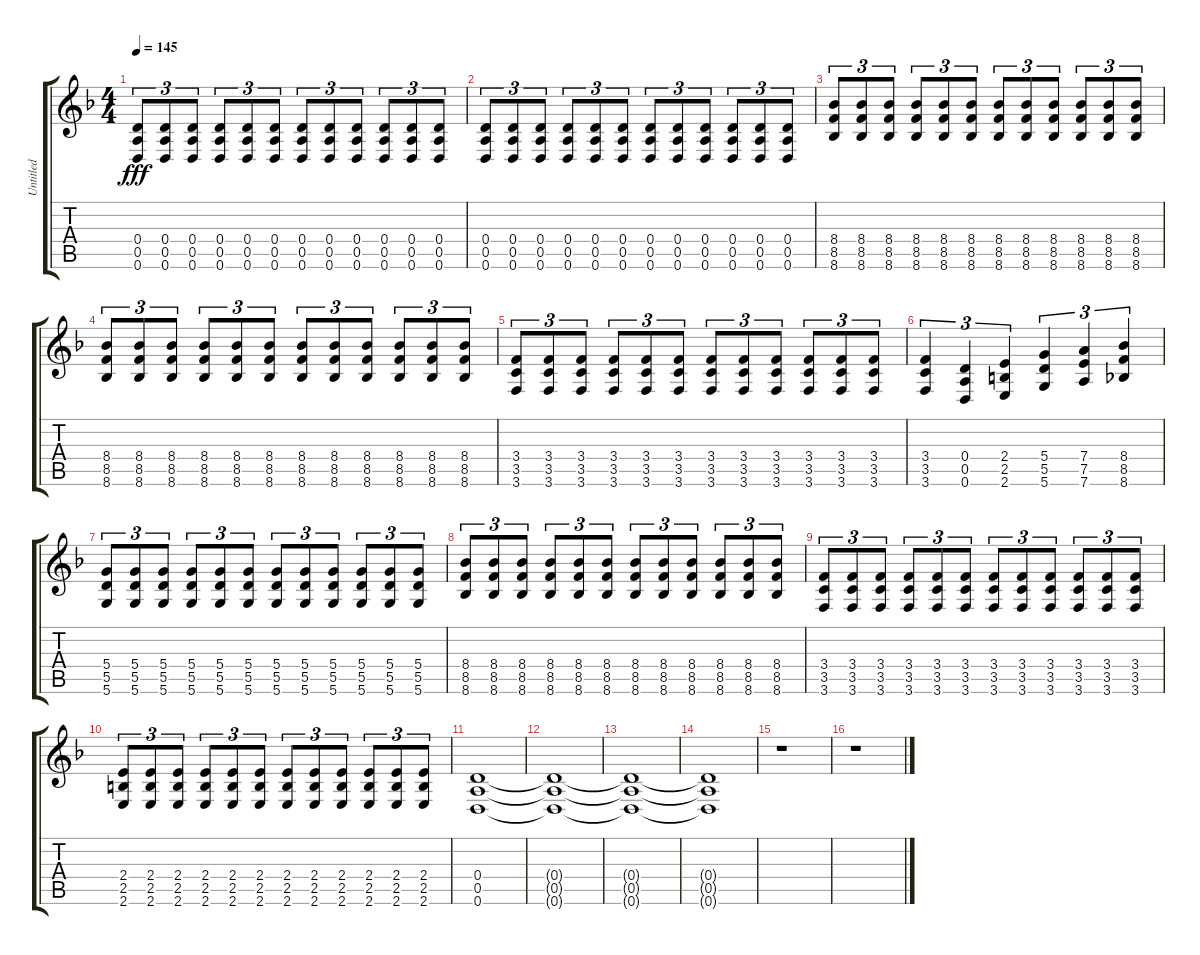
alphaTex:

\track ("Untitled" "Untitled") {instrument distortionguitar}
\staff {score tabs}
\tuning (E4 B3 G3 D3 A2 D2) {hide}
\ts (4 4)
\tempo 145
\clef g2
\ks f
(0.4 0.5 0.6).8{tu (3 2) dy fff} (0.4 0.5 0.6).8{tu (3 2)} (0.4 0.5 0.6).8{tu (3 2)} (0.4 0.5 0.6).8{tu (3 2)} (0.4 0.5 0.6).8{tu (3 2)} (0.4 0.5 0.6).8{tu (3 2)} (0.4 0.5 0.6).8{tu (3 2)} (0.4 0.5 0.6).8{tu (3 2)} (0.4 0.5 0.6).8{tu (3 2)} (0.4 0.5 0.6).8{tu (3 2)} (0.4 0.5 0.6).8{tu (3 2)} (0.4 0.5 0.6).8{tu (3 2)} |
(0.4 0.5 0.6).8{tu (3 2)} (0.4 0.5 0.6).8{tu (3 2)} (0.4 0.5 0.6).8{tu (3 2)} (0.4 0.5 0.6).8{tu (3 2)} (0.4 0.5 0.6).8{tu (3 2)} (0.4 0.5 0.6).8{tu (3 2)} (0.4 0.5 0.6).8{tu (3 2)} (0.4 0.5 0.6).8{tu (3 2)} (0.4 0.5 0.6).8{tu (3 2)} (0.4 0.5 0.6).8{tu (3 2)} (0.4 0.5 0.6).8{tu (3 2)} (0.4 0.5 0.6).8{tu (3 2)} |
(8.4 8.5 8.6).8{tu (3 2)} (8.4 8.5 8.6).8{tu (3 2)} (8.4 8.5 8.6).8{tu (3 2)} (8.4 8.5 8.6).8{tu (3 2)} (8.4 8.5 8.6).8{tu (3 2)} (8.4 8.5 8.6).8{tu (3 2)} (8.4 8.5 8.6).8{tu (3 2)} (8.4 8.5 8.6).8{tu (3 2)} (8.4 8.5 8.6).8{tu (3 2)} (8.4 8.5 8.6).8{tu (3 2)} (8.4 8.5 8.6).8{tu (3 2)} (8.4 8.5 8.6).8{tu (3 2)} |
(8.4 8.5 8.6).8{tu (3 2)} (8.4 8.5 8.6).8{tu (3 2)} (8.4 8.5 8.6).8{tu (3 2)} (8.4 8.5 8.6).8{tu (3 2)} (8.4 8.5 8.6).8{tu (3 2)} (8.4 8.5 8.6).8{tu (3 2)} (8.4 8.5 8.6).8{tu (3 2)} (8.4 8.5 8.6).8{tu (3 2)} (8.4 8.5 8.6).8{tu (3 2)} (8.4 8.5 8.6).8{tu (3 2)} (8.4 8.5 8.6).8{tu (3 2)} (8.4 8.5 8.6).8{tu (3 2)} |
(3.4 3.5 3.6).8{tu (3 2)} (3.4 3.5 3.6).8{tu (3 2)} (3.4 3.5 3.6).8{tu (3 2)} (3.4 3.5 3.6).8{tu (3 2)} (3.4 3.5 3.6).8{tu (3 2)} (3.4 3.5 3.6).8{tu (3 2)} (3.4 3.5 3.6).8{tu (3 2)} (3.4 3.5 3.6).8{tu (3 2)} (3.4 3.5 3.6).8{tu (3 2)} (3.4 3.5 3.6).8{tu (3 2)} (3.4 3.5 3.6).8{tu (3 2)} (3.4 3.5 3.6).8{tu (3 2)} |
(3.4 3.5 3.6).4{tu (3 2)} (0.4 0.5 0.6).4{tu (3 2)} (2.4 2.5 2.6).4{tu (3 2)} (5.4 5.5 5.6).4{tu (3 2)} (7.4 7.5 7.6).4{tu (3 2)} (8.4 8.5 8.6).4{tu (3 2)} |
(5.4 5.5 5.6).8{tu (3 2)} (5.4 5.5 5.6).8{tu (3 2)} (5.4 5.5 5.6).8{tu (3 2)} (5.4 5.5 5.6).8{tu (3 2)} (5.4 5.5 5.6).8{tu (3 2)} (5.4 5.5 5.6).8{tu (3 2)} (5.4 5.5 5.6).8{tu (3 2)} (5.4 5.5 5.6).8{tu (3 2)} (5.4 5.5 5.6).8{tu (3 2)} (5.4 5.5 5.6).8{tu (3 2)} (5.4 5.5 5.6).8{tu (3 2)} (5.4 5.5 5.6).8{tu (3 2)} |
(8.4 8.5 8.6).8{tu (3 2)} (8.4 8.5 8.6).8{tu (3 2)} (8.4 8.5 8.6).8{tu (3 2)} (8.4 8.5 8.6).8{tu (3 2)} (8.4 8.5 8.6).8{tu (3 2)} (8.4 8.5 8.6).8{tu (3 2)} (8.4 8.5 8.6).8{tu (3 2)} (8.4 8.5 8.6).8{tu (3 2)} (8.4 8.5 8.6).8{tu (3 2)} (8.4 8.5 8.6).8{tu (3 2)} (8.4 8.5 8.6).8{tu (3 2)} (8.4 8.5 8.6).8{tu (3 2)} |
(3.4 3.5 3.6).8{tu (3 2)} (3.4 3.5 3.6).8{tu (3 2)} (3.4 3.5 3.6).8{tu (3 2)} (3.4 3.5 3.6).8{tu (3 2)} (3.4 3.5 3.6).8{tu (3 2)} (3.4 3.5 3.6).8{tu (3 2)} (3.4 3.5 3.6).8{tu (3 2)} (3.4 3.5 3.6).8{tu (3 2)} (3.4 3.5 3.6).8{tu (3 2)} (3.4 3.5 3.6).8{tu (3 2)} (3.4 3.5 3.6).8{tu (3 2)} (3.4 3.5 3.6).8{tu (3 2)} |
(2.4 2.5 2.6).8{tu (3 2)} (2.4 2.5 2.6).8{tu (3 2)} (2.4 2.5 2.6).8{tu (3 2)} (2.4 2.5 2.6).8{tu (3 2)} (2.4 2.5 2.6).8{tu (3 2)} (2.4 2.5 2.6).8{tu (3 2)} (2.4 2.5 2.6).8{tu (3 2)} (2.4 2.5 2.6).8{tu (3 2)} (2.4 2.5 2.6).8{tu (3 2)} (2.4 2.5 2.6).8{tu (3 2)} (2.4 2.5 2.6).8{tu (3 2)} (2.4 2.5 2.6).8{tu (3 2)} |
(0.4 0.5 0.6).1 |
(0.4{t} 0.5{t} 0.6{t}).1 |
(0.4{t} 0.5{t} 0.6{t}).1 |
(0.4{t} 0.5{t} 0.6{t}).1 |
r.1 |
r.1
